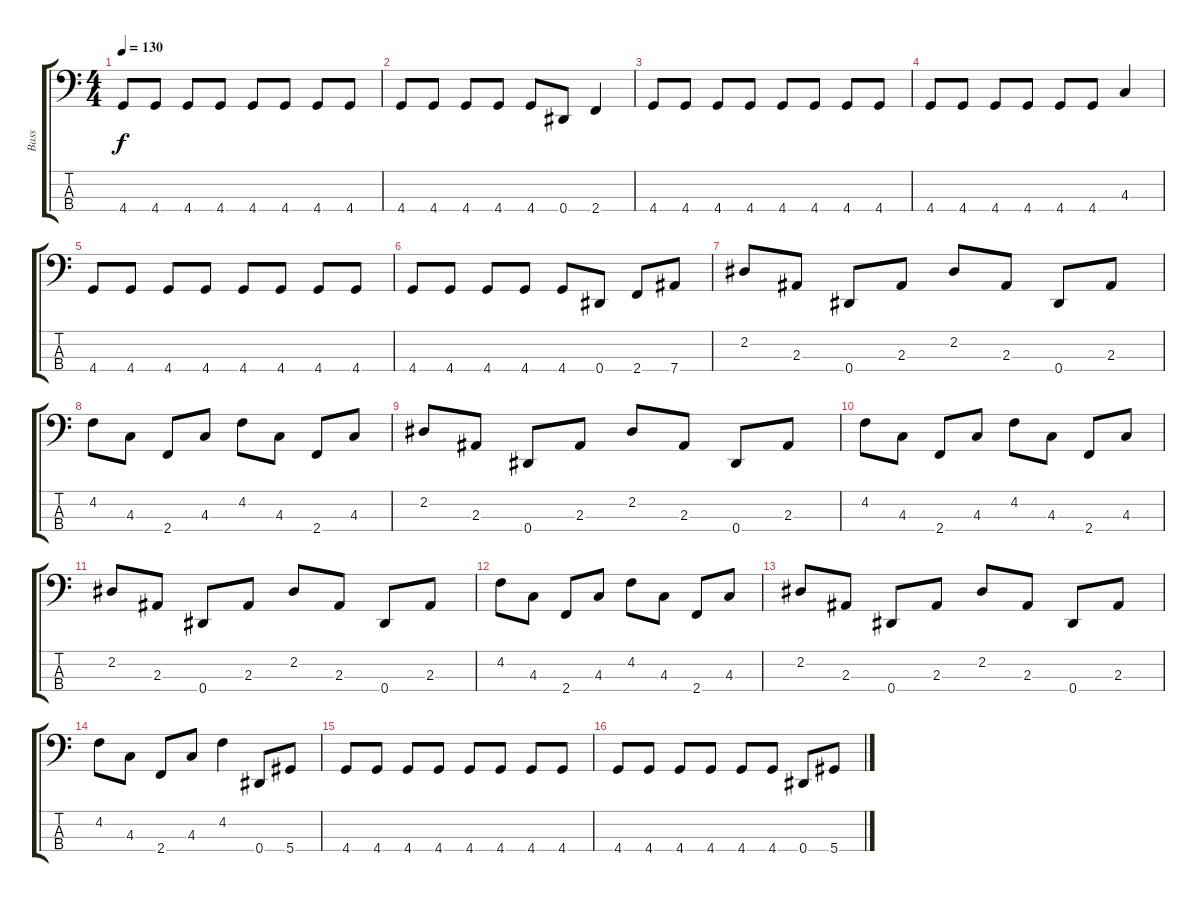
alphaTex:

\track ("Bass" "Bass") {instrument electricbasspick}
\staff {score tabs}
\tuning (Gb2 Db2 Ab1 Eb1) {hide}
\ts (4 4)
\tempo 130
\clef f4
\ks c
4.4.8{dy f} 4.4.8 4.4.8 4.4.8 4.4.8 4.4.8 4.4.8 4.4.8 |
4.4.8 4.4.8 4.4.8 4.4.8 4.4.8 0.4.8 2.4.4 |
4.4.8 4.4.8 4.4.8 4.4.8 4.4.8 4.4.8 4.4.8 4.4.8 |
4.4.8 4.4.8 4.4.8 4.4.8 4.4.8 4.4.8 4.3.4 |
4.4.8 4.4.8 4.4.8 4.4.8 4.4.8 4.4.8 4.4.8 4.4.8 |
4.4.8 4.4.8 4.4.8 4.4.8 4.4.8 0.4.8 2.4.8 7.4.8 |
2.2.8 2.3.8 0.4.8 2.3.8 2.2.8 2.3.8 0.4.8 2.3.8 |
4.2.8 4.3.8 2.4.8 4.3.8 4.2.8 4.3.8 2.4.8 4.3.8 |
2.2.8 2.3.8 0.4.8 2.3.8 2.2.8 2.3.8 0.4.8 2.3.8 |
4.2.8 4.3.8 2.4.8 4.3.8 4.2.8 4.3.8 2.4.8 4.3.8 |
2.2.8 2.3.8 0.4.8 2.3.8 2.2.8 2.3.8 0.4.8 2.3.8 |
4.2.8 4.3.8 2.4.8 4.3.8 4.2.8 4.3.8 2.4.8 4.3.8 |
2.2.8 2.3.8 0.4.8 2.3.8 2.2.8 2.3.8 0.4.8 2.3.8 |
4.2.8 4.3.8 2.4.8 4.3.8 4.2.4 0.4.8 5.4.8 |
4.4.8 4.4.8 4.4.8 4.4.8 4.4.8 4.4.8 4.4.8 4.4.8 |
4.4.8 4.4.8 4.4.8 4.4.8 4.4.8 4.4.8 0.4.8 5.4.8
